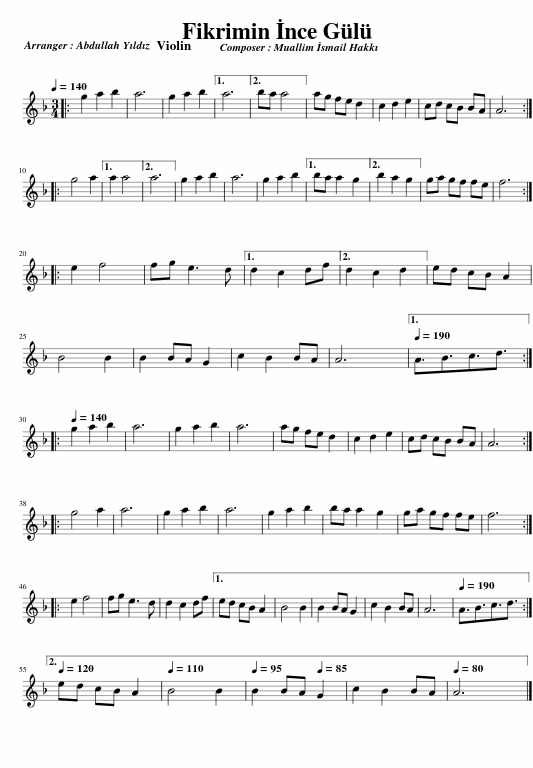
X:1
L:1/8
Q:1/4=140
M:3/4
I:linebreak $
K:F
V:1 treble
V:1
|: g2 a2 b2 | a6 | g2 a2 b2 |1 a6 ||2 ba a4 || %5
 ag fe d2 | c2 d2 e2 | cd cB BA | A6 ::$ g4 a2 |1 %10
 a2 a4 ||2 a6 || g2 a2 b2 | a6 | g2 a2 b2 |1 %15
 ba a2 g2 ||2 b2 a2 g2 || ga gf fe | f6 ::$ e2 f4 | %20
 fg e3 d |1 d2 c2 df ||2 d2 c2 d2 || ed cB A2 |$ B4 B2 | %25
 B2 BA G2 | c2 B2 BA | A6 |1[Q:1/4=190] A3/2B3/2c3/2d3/2 ::$[Q:1/4=140] g2 a2 b2 | %30
 a6 | g2 a2 b2 | a6 | ag fe d2 | c2 d2 e2 | %35
 cd cB BA | A6 ::$ g4 a2 | a6 | g2 a2 b2 | %40
 a6 | g2 a2 b2 | ba a2 g2 | ga gf fe | f6 ::$ %45
 e2 f4 | fg e3 d | d2 c2 df |1 ed cB A2 | B4 B2 | %50
 B2 BA G2 | c2 B2 BA | A6 |[Q:1/4=190] A3/2B3/2c3/2d3/2 :|2$[Q:1/4=120] ed cB A2 | %55
[Q:1/4=110] B4 B2 |[Q:1/4=95] B2 BA[Q:1/4=85] G2 | c2 B2 BA |[Q:1/4=80] A6 |] %59
